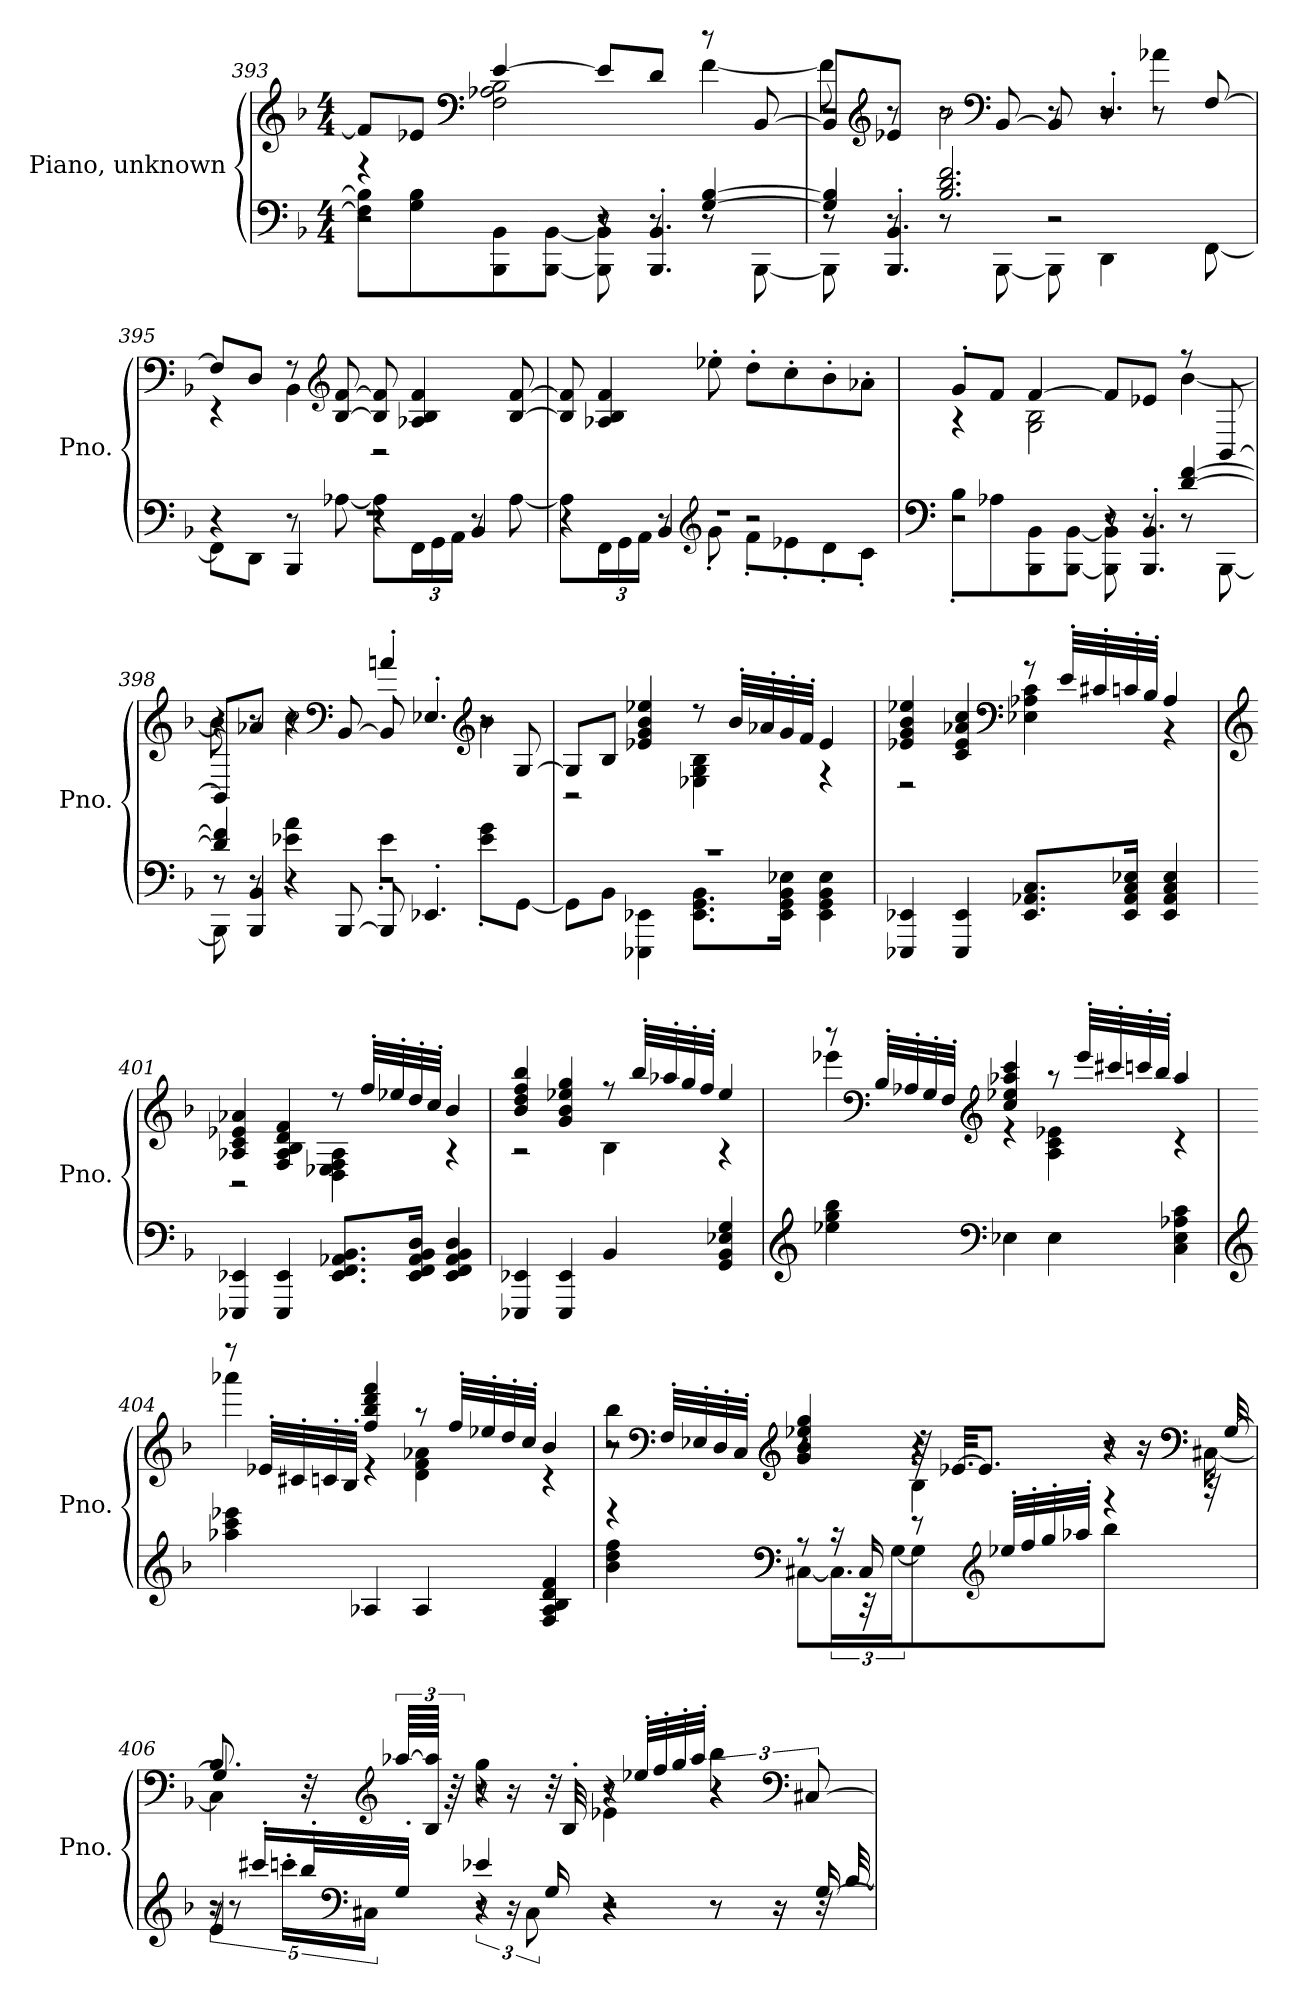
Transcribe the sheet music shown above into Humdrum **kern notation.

**kern	**kern
*part1	*part1
*staff2	*staff1
*I"Piano, unknown	*
*I'Pno.	*
*clefF4	*clefG2
*k[b-]	*k[b-]
*M4/4	*M4/4
=393	=393
*^	*^
*	*^	*	*
2r	8F\] 8B-\]L	2r	8f/L]	4r
.	8G\ 8B-\	.	8e-X/J	.
*	*	*	*clefF4	*
.	8BBB-\ 8BB-\	.	[4e-/	2F\ 2A-X\ 2B-\
.	[8BBB-\ [8BB-\J	.	.	.
4r	8BBB-\] 8BB-\]	8r	8e-/L]	.
.	8r	4.BBB-/' 4.BB-/'	8d/J	.
[4G/ [4B-/	8r	.	8r	[4f\
.	[8BBB-\	.	[8BB-/	.
!!LO:LB:g=z
=394	=394	=394	=394	=394
*	*	*	*	*^
4G/] 4B-/]	8BBB-\]	8r	8BB-/L]	8f\]	2r
*	*	*	*clefG2	*	*
.	8r	4.BBB-/' 4.BB-/'	8e-X/J	8r	.
2.B-/ 2.d/ 2.f/	8r	.	8r	2b-\	.
*	*	*	*clefF4	*	*
.	[8BBB-\	.	[8BB-/	.	.
.	8BBB-\]	2r	8BB-/]	.	8r
.	4DD\	.	8r	.	4.D'/
.	.	.	8r	4a-X\	.
.	[8FF\	.	[8F/	.	.
*	*	*	*	*v	*v
=395	=395	=395	=395	=395
1r	8FF\L]	4r	8F/L]	4r
.	8DD\J	.	8D/J	.
.	8r	4BBB-/	8r	4BB-\
*	*	*	*clefG2	*
.	[8A-X\	.	[8B-/ [8f/	.
.	8A-\L]	4r	8B-/] 8f/]	2r
*	*Xbrackettup	*	*	*
.	24FF\L	.	4A-X/ 4B-/ 4f/	.
.	24GG\	.	.	.
.	24AA\JJ	.	.	.
.	8r	4BB-/	.	.
.	[8A-\	.	[8B-/ [8f/	.
*	*	*	*v	*v
!!LO:LB:g=z
=396	=396	=396	=396
1r	8A-\L]	4r	8B-/] 8f/]
.	24FF\L	.	4A-X/ 4B-/ 4f/
.	24GG\	.	.
.	24AA\JJ	.	.
.	8r	4BB-/	.
*clefG2	*	*	*
.	8g'\	.	8ee-X'\
.	8f'\L	2r	8dd'\L
.	8e-X'\	.	8cc'\
.	8d'\	.	8b-'\
.	8c'\J	.	8a-X'\J
=397	=397	=397	=397
*clefF4	*	*	*
*	*	*	*^
2r	8B-'\L	2r	8g'/L	4r
.	8A-X\	.	8f/J	.
.	8BBB-\ 8BB-\	.	[4f/	2G\ 2B-\
.	[8BBB-\ [8BB-\J	.	.	.
4r	8BBB-\] 8BB-\]	8r	8f/L]	.
.	8r	4.BBB-/' 4.BB-/'	8e-X/J	.
[4d/ [4f/	8r	.	8r	[4b-\
.	[8BBB-\	.	[8BB-/	.
!!LO:LB:g=z
=398	=398	=398	=398	=398
*	*	*	*	*^
4d/] 4f/]	8BBB-\]	8r	8BB-/L]	8b-\]	4r
.	8r	4BBB-/ 4BB-/	8a-X/J	8r	.
4r	4e-X\' 4a\'	.	4r	2cc\	8r
*	*	*	*clefF4	*	*
.	.	[8BBB-/	.	.	[8BB-/
2r	4e-'\	8BBB-/]	4an'/	.	8BB-/]
.	.	4.EE-X'/	.	.	4.E-X'/
*	*	*	*clefG2	*	*
.	8e-\' 8g\'L	.	8r	4b-\	.
.	[8GG\J	.	[8G/	.	.
*	*v	*v	*	*	*
*	*	*	*v	*v
=399	=399	=399	=399
1r	8GG\L]	8G/L]	2r
.	8BB-\J	8B-/J	.
.	4EEE-X\ 4EE-X\	4e-X/ 4g/ 4b-/ 4ee-X/	.
.	8.EE-\ 8.GG\ 8.BB-\L	8r	4E-X\ 4G\ 4B-\
.	.	32b-'/LLL	.
.	.	32a-X'/	.
.	16EE-\ 16GG\ 16BB-\ 16E-X\Jk	32g'/	.
.	.	32f'/JJJ	.
.	4EE-\ 4GG\ 4BB-\ 4E-\	4e-/	4r
*v	*v	*	*
=400	=400	=400
4EEE-X/ 4EE-X/	4e-X/ 4g/ 4b-/ 4ee-X/	2r
4EEE-/ 4EE-/	4c/ 4e-/ 4a-X/ 4cc/	.
*	*clefF4	*
8.EE-/ 8.AA-X/ 8.C/L	8r	4E-X\ 4A-X\ 4c\
.	32e-'/LLL	.
.	32c#X'/	.
16EE-/ 16AA-/ 16C/ 16E-X/Jk	32cn'/	.
.	32B-'/JJJ	.
4EE-/ 4AA-/ 4C/ 4E-/	4A-/	4r
!!LO:LB:g=z	!!
=401	=401	=401
*	*clefG2	*
4EEE-X/ 4EE-X/	4A-X/ 4c/ 4e-X/ 4a-X/	2r
4EEE-/ 4EE-/	4F/ 4A-/ 4B-/ 4d/ 4f/	.
8.EE-/ 8.FF/ 8.AA-X/ 8.BB-/L	8r	4D\ 4E-X\ 4F\ 4A-\
.	32ff'/LLL	.
.	32ee-X'/	.
16EE-/ 16FF/ 16AA-/ 16BB-/ 16D/Jk	32dd'/	.
.	32cc'/JJJ	.
4EE-/ 4FF/ 4AA-/ 4BB-/ 4D/	4b-/	4r
=402	=402	=402
4EEE-X/ 4EE-X/	4b-/ 4dd/ 4ff/ 4bb-/	2r
4EEE-/ 4EE-/	4g/ 4b-/ 4ee-X/ 4gg/	.
4BB-/	8r	4B-\
.	32bb-'/LLL	.
.	32aa-X'/	.
.	32gg'/	.
.	32ff'/JJJ	.
4GG/ 4BB-/ 4E-X/ 4G/	4ee-/	4r
!!LO:LB:g=z	!!
=403	=403	=403
*clefG2	*	*
4ee-X\ 4gg\ 4bb-\	8r	4eee-X\
*	*clefF4	*
.	32B-'/LLL	.
.	32A-X'/	.
.	32G'/	.
.	32F'/JJJ	.
*clefF4	*clefG2	*
4E-X\	4cc/ 4ee-X/ 4aa-X/ 4ccc/	4r
4E-\	8r	4A-\ 4c\ 4e-X\
.	32eee-'/LLL	.
.	32ccc#X'/	.
.	32cccn'/	.
.	32bb-'/JJJ	.
4C\ 4E-\ 4A-X\ 4c\	4aa-/	4r
=404	=404	=404
*clefG2	*	*
4aa-X\ 4ccc\ 4eee-X\	8r	4aaa-X\
.	32e-X'/LLL	.
.	32c#X'/	.
.	32cn'/	.
.	32B-'/JJJ	.
4A-X/	4ff/ 4bb-/ 4ddd/ 4fff/	4r
4A-/	8r	4d\ 4f\ 4a-X\
.	32ff'/LLL	.
.	32ee-X'/	.
.	32dd'/	.
.	32cc'/JJJ	.
4F/ 4A-/ 4B-/ 4d/ 4f/	4b-/	4r
!!LO:PB:g=z
=405	=405	=405
*^	*	*^
4r	4b-\ 4dd\ 4ff\	8r	4bb-\	2r
*	*	*clefF4	*	*
.	.	32F'/LLL	.	.
.	.	32E-X'/	.	.
.	.	32D'/	.	.
.	.	32C'/JJJ	.	.
*clefF4	*	*clefG2	*	*
8r	[8C#X\L	4g/ 4b-/ 4ee-X/ 4gg/	4r	.
*	*brackettup	*	*	*
16r	24.C#\Jk]	.	.	.
16C#/	48r	.	.	.
.	[24G\	.	.	.
8r	4G\]	64r	4B-\	4r
.	.	[32.e-X/KKL	.	.
.	.	8.e-/J]	.	.
*clefG2	*	*	*	*
32ee-X'/LLL	.	.	.	.
32ff'/	.	.	.	.
32gg'/	.	.	.	.
32aa-X'/JJJ	.	.	.	.
4r	4bb-\	4r	8r	8r
.	.	.	16r	16r
*	*	*clefF4	*	*
.	.	.	[16C#X\	32r
.	.	.	.	[32G/
!!LO:LB:g=z	!!	!!
=406	=406	=406	=406	=406
*	*^	*	*	*
8r	4e/	20r	8.B-/	4C#\]	4G/]
.	.	10r	.	.	.
16ccc#X'/LL	.	.	.	.	.
.	.	20cccn'\LL	.	.	.
32bb-'/L	.	.	32r	.	.
*clefF4	*	*	*	*	*
.	.	20C#X\JJ	.	.	.
*	*	*	*clefG2	*	*
32G'/JJJ	.	.	[96aa-X/LLLL	.	.
.	.	.	96B-/ 96aa-/]JJJJ	.	.
.	.	.	96r	.	.
8r	4e-X/	6r	8r	4gg\	4r
16r	.	.	16r	.	.
.	.	12C#\	.	.	.
16G/	.	.	32r	.	.
.	.	.	32B-'/	.	.
4r	4r	2r	8r	4e-X\	4r
.	.	.	32ee-X'/LLL	.	.
.	.	.	32ff'/	.	.
.	.	.	32gg'/	.	.
.	.	.	32aa-'/JJJ	.	.
8r	8r	.	4r	4bb-\	6r
16r	16r	.	.	.	.
*	*	*	*clefF4	*	*
.	.	.	.	.	[12C#X/
[16G/	32r	.	.	.	.
.	[32B-/	.	.	.	.
*v	*v	*v	*	*	*
*	*v	*v	*v
=	=
*-	*-
